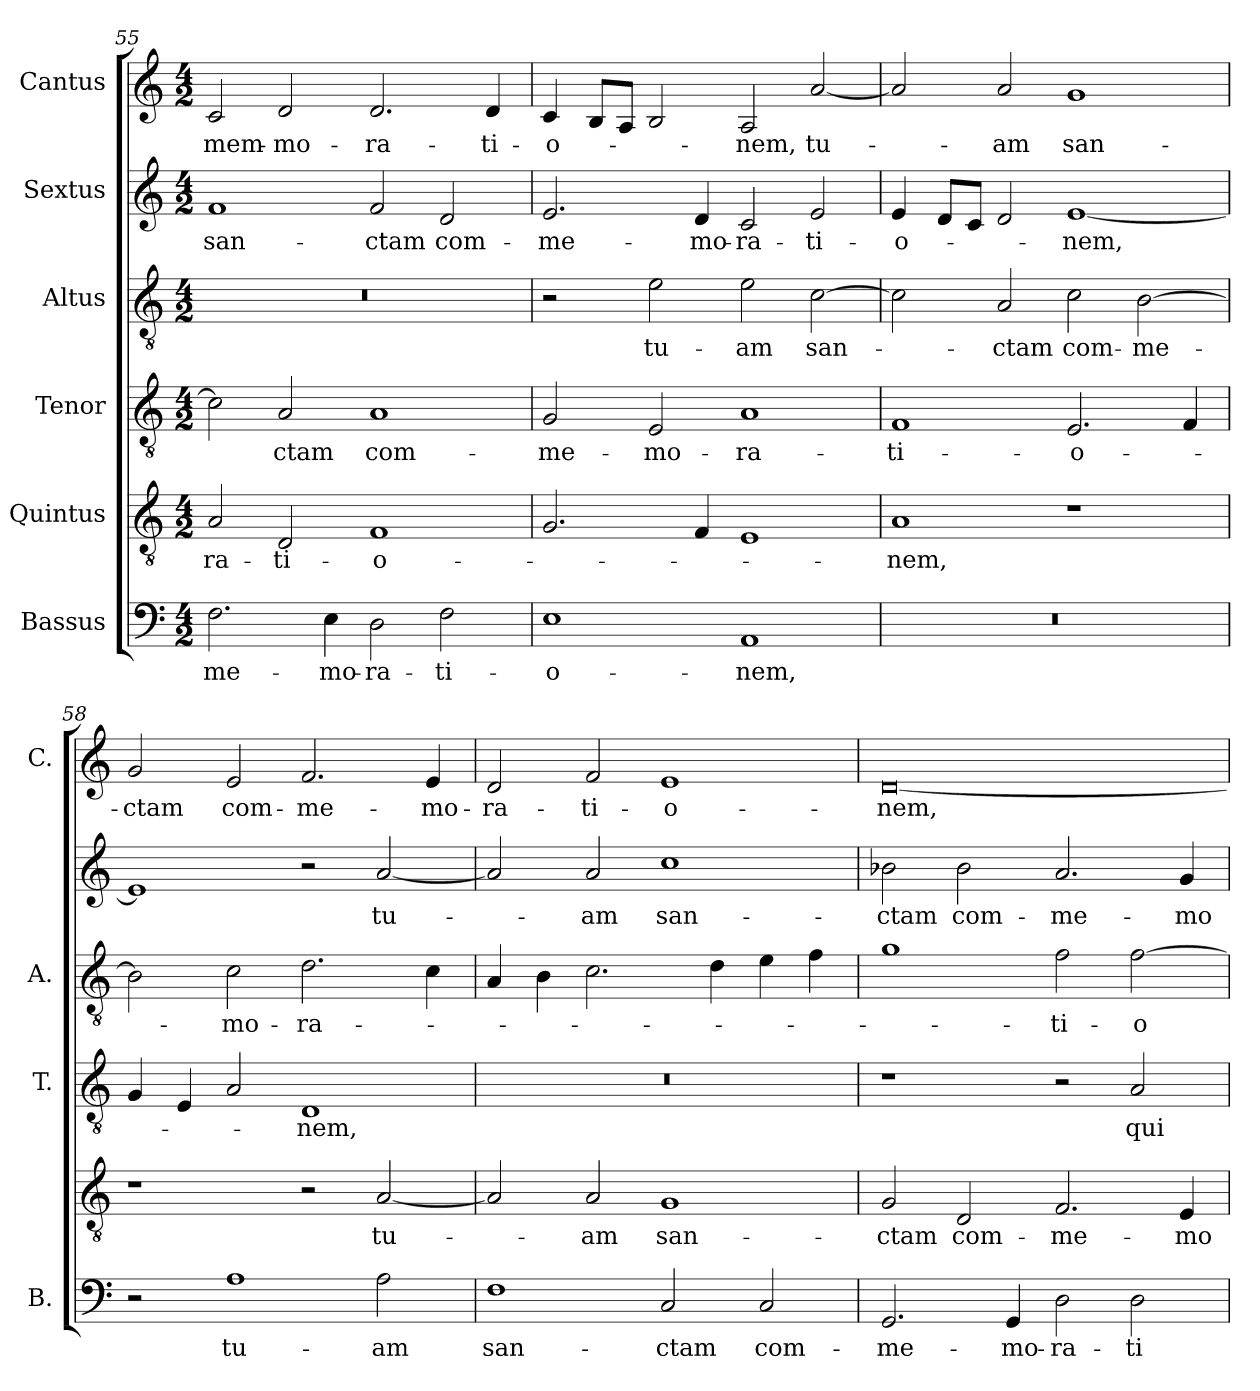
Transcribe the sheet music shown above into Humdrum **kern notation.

**kern	**text	**kern	**text	**kern	**text	**kern	**text	**kern	**text	**kern	**text
*part6	*part6	*part5	*part5	*part4	*part4	*part3	*part3	*part2	*part2	*part1	*part1
*staff6	*staff6	*staff5	*staff5	*staff4	*staff4	*staff3	*staff3	*staff2	*staff2	*staff1	*staff1
*I"Bassus	*	*I"Quintus	*	*I"Tenor	*	*I"Altus	*	*I"Sextus	*	*I"Cantus	*
*I'B.	*	*	*	*I'T.	*	*I'A.	*	*	*	*I'C.	*
*clefF4	*	*clefGv2	*	*clefGv2	*	*clefGv2	*	*clefG2	*	*clefG2	*
*	*	*ITrd7c12	*	*ITrd7c12	*	*ITrd7c12	*	*	*	*	*
*k[]	*	*k[]	*	*k[]	*	*k[]	*	*k[]	*	*k[]	*
*a:	*	*a:	*	*a:	*	*a:	*	*a:	*	*a:	*
*M4/2	*	*M4/2	*	*M4/2	*	*M4/2	*	*M4/2	*	*M4/2	*
=55	=55	=55	=55	=55	=55	=55	=55	=55	=55	=55	=55
!	!LO:LY:b	!	!LO:LY:b	!	!	!LO:N:vis=1	!	!	!LO:LY:b	!	!LO:LY:b
2.F\	-me-	2AA/	-ra-	2C\]	.	0r	.	1f	san-	2c/	-mem-
!	!	!	!LO:LY:b	!	!LO:LY:b	!	!	!	!	!	!LO:LY:b
.	.	2DD/	-ti-	2AA/	-ctam	.	.	.	.	2d/	-mo-
!	!LO:LY:b	!	!	!	!	!	!	!	!	!	!
4E\	-mo-	.	.	.	.	.	.	.	.	.	.
!	!LO:LY:b	!	!LO:LY:b	!	!LO:LY:b	!	!	!	!LO:LY:b	!	!LO:LY:b
2D\	-ra-	1FF	-o-	1AA	com-	.	.	2f/	-ctam	2.d/	-ra-
!	!LO:LY:b	!	!	!	!	!	!	!	!LO:LY:b	!	!
2F\	-ti-	.	.	.	.	.	.	2d/	com-	.	.
!	!	!	!	!	!	!	!	!	!	!	!LO:LY:b
.	.	.	.	.	.	.	.	.	.	4d/	-ti-
=56	=56	=56	=56	=56	=56	=56	=56	=56	=56	=56	=56
!	!LO:LY:b	!	!	!	!LO:LY:b	!	!	!	!LO:LY:b	!	!LO:LY:b
1E	-o-	2.GG/	.	2GG/	-me-	2r	.	2.e/	-me-	4c/	-o-
.	.	.	.	.	.	.	.	.	.	8B/L	.
.	.	.	.	.	.	.	.	.	.	8A/J	.
!	!	!	!	!	!LO:LY:b	!	!LO:LY:b	!	!	!	!
.	.	.	.	2EE/	-mo-	2E\	tu-	.	.	2B/	.
!	!	!	!	!	!	!	!	!	!LO:LY:b	!	!
.	.	4FF/	.	.	.	.	.	4d/	-mo-	.	.
!	!LO:LY:b	!	!	!	!LO:LY:b	!	!LO:LY:b	!	!LO:LY:b	!	!LO:LY:b
1AA	-nem,	1EE	.	1AA	-ra-	2E\	-am	2c/	-ra-	2A/	-nem,
!	!	!	!	!	!	!	!LO:LY:b	!	!LO:LY:b	!	!LO:LY:b
.	.	.	.	.	.	[>2C\	san-	2e/	-ti-	[<2a/	tu-
=57	=57	=57	=57	=57	=57	=57	=57	=57	=57	=57	=57
!LO:N:vis=1	!	!	!LO:LY:b	!	!LO:LY:b	!	!	!	!LO:LY:b	!	!
0r	.	1AA	-nem,	1FF	-ti-	2C\]	.	4e/	-o-	2a/]	.
.	.	.	.	.	.	.	.	8d/L	.	.	.
.	.	.	.	.	.	.	.	8c/J	.	.	.
!	!	!	!	!	!	!	!LO:LY:b	!	!	!	!LO:LY:b
.	.	.	.	.	.	2AA/	-ctam	2d/	.	2a/	-am
!	!	!	!	!	!LO:LY:b	!	!LO:LY:b	!	!LO:LY:b	!	!LO:LY:b
.	.	1r	.	2.EE/	-o-	2C\	com-	[<1e	-nem,	1g	san-
!	!	!	!	!	!	!	!LO:LY:b	!	!	!	!
.	.	.	.	.	.	[>2BB\	-me-	.	.	.	.
.	.	.	.	4FF/	.	.	.	.	.	.	.
!!LO:LB:g=z
=58	=58	=58	=58	=58	=58	=58	=58	=58	=58	=58	=58
!	!	!	!	!	!	!	!	!	!	!	!LO:LY:b
2r	.	1r	.	4GG/	.	2BB\]	.	1e]	.	2g/	-ctam
.	.	.	.	4EE/	.	.	.	.	.	.	.
!	!LO:LY:b	!	!	!	!	!	!LO:LY:b	!	!	!	!LO:LY:b
1A	tu-	.	.	2AA/	.	2C\	-mo-	.	.	2e/	com-
!	!	!	!	!	!LO:LY:b	!	!LO:LY:b	!	!	!	!LO:LY:b
.	.	2r	.	1DD	-nem,	2.D\	-ra-	2r	.	2.f/	-me-
!	!LO:LY:b	!	!LO:LY:b	!	!	!	!	!	!LO:LY:b	!	!
2A\	-am	[<2AA/	tu-	.	.	.	.	[<2a/	tu-	.	.
!	!	!	!	!	!	!	!	!	!	!	!LO:LY:b
.	.	.	.	.	.	4C\	.	.	.	4e/	-mo-
=59	=59	=59	=59	=59	=59	=59	=59	=59	=59	=59	=59
!	!LO:LY:b	!	!	!LO:N:vis=1	!	!	!	!	!	!	!LO:LY:b
1F	san-	2AA/]	.	0r	.	4AA/	.	2a/]	.	2d/	-ra-
.	.	.	.	.	.	4BB\	.	.	.	.	.
!	!	!	!LO:LY:b	!	!	!	!	!	!LO:LY:b	!	!LO:LY:b
.	.	2AA/	-am	.	.	2.C\	.	2a/	-am	2f/	-ti-
!	!LO:LY:b	!	!LO:LY:b	!	!	!	!	!	!LO:LY:b	!	!LO:LY:b
2C/	-ctam	1GG	san-	.	.	.	.	1cc	san-	1e	-o-
.	.	.	.	.	.	4D\	.	.	.	.	.
!	!LO:LY:b	!	!	!	!	!	!	!	!	!	!
2C/	com-	.	.	.	.	4E\	.	.	.	.	.
.	.	.	.	.	.	4F\	.	.	.	.	.
=60	=60	=60	=60	=60	=60	=60	=60	=60	=60	=60	=60
!	!LO:LY:b	!	!LO:LY:b	!	!	!	!	!	!LO:LY:b	!	!LO:LY:b
2.GG/	-me-	2GG/	-ctam	1r	.	1G	.	2b-X\	-ctam	[<0d	-nem,
!	!	!	!LO:LY:b	!	!	!	!	!	!LO:LY:b	!	!
.	.	2DD/	com-	.	.	.	.	2b-\	com-	.	.
!	!LO:LY:b	!	!	!	!	!	!	!	!	!	!
4GG/	-mo-	.	.	.	.	.	.	.	.	.	.
!	!LO:LY:b	!	!LO:LY:b	!	!	!	!LO:LY:b	!	!LO:LY:b	!	!
2D\	-ra-	2.FF/	-me-	2r	.	2F\	-ti-	2.a/	-me-	.	.
!	!LO:LY:b	!	!	!	!LO:LY:b	!	!LO:LY:b	!	!	!	!
2D\	-ti-	.	.	2AA/	qui-	[>2F\	-o-	.	.	.	.
!	!	!	!LO:LY:b	!	!	!	!	!	!LO:LY:b	!	!
.	.	4EE/	-mo-	.	.	.	.	4g/	-mo-	.	.
=	=	=	=	=	=	=	=	=	=	=	=
*-	*-	*-	*-	*-	*-	*-	*-	*-	*-	*-	*-
